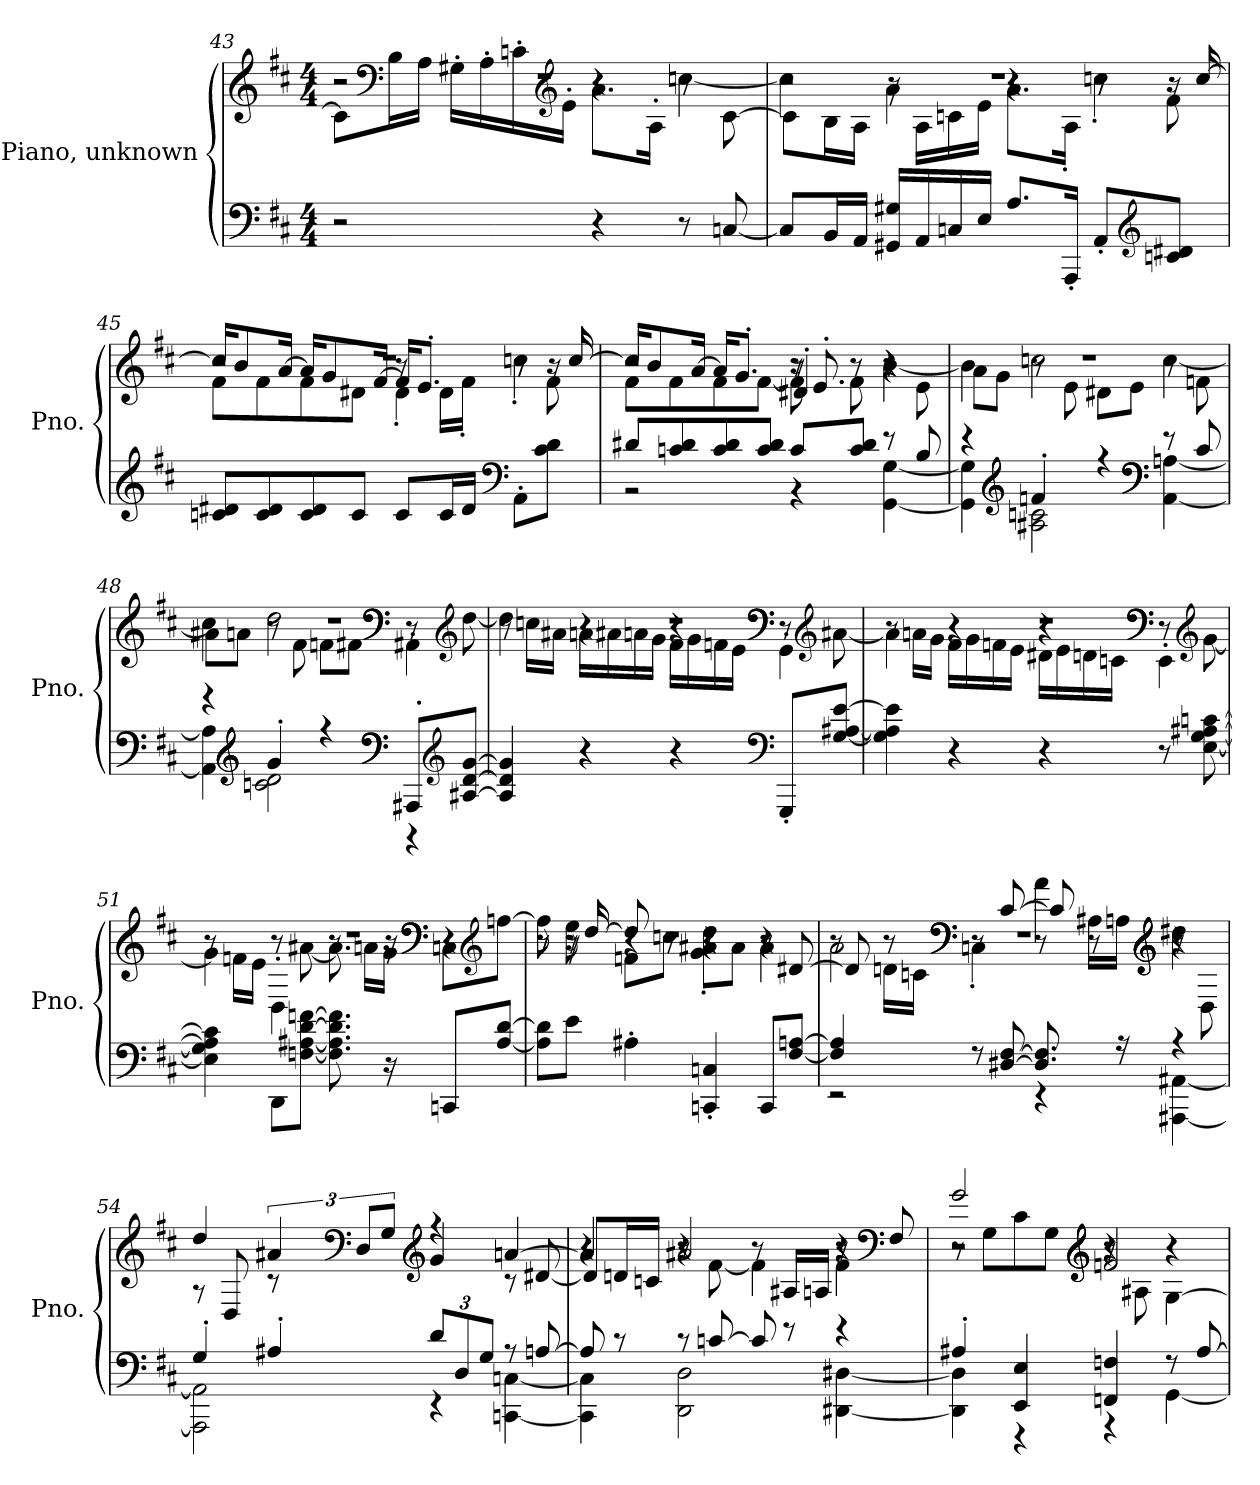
**kern	**kern
*part1	*part1
*staff2	*staff1
*I"Piano, unknown	*
*I'Pno.	*
*clefF4	*clefG2
*k[f#c#]	*k[f#c#]
*M4/4	*M4/4
=43	=43
*	*^
*	*	*^
2r	1r	2r	8c\L]
*	*clefF4	*	*
.	.	.	16B\L
.	.	.	16A\JJ
.	.	.	16G#X'\LL
.	.	.	16A'\
.	.	.	16cn'\
*	*clefG2	*	*
.	.	.	16e'\JJ
4r	.	4r	8.a'\L
.	.	.	16A'\Jk
8r	.	[4ccn\	8r
[8Cn/	.	.	[8c\
!!LO:PB:g=z
=44	=44	=44	=44
*	*	*	*^
8C/L]	1r	4cc\]	2r	8c\L]
16BB/L	.	.	.	16B\L
16AA/JJ	.	.	.	16A\JJ
16GG#X/ 16G#X/LL	.	4a\	.	16r
16AA/	.	.	.	16A\LL
16Cn/	.	.	.	16cn\
16E/JJ	.	.	.	16e\JJ
8.A/L	.	4r	4r	8.a\L
16AAA'/Jk	.	.	.	16A'\Jk
8AA'/L	.	8r	8r	4ccn'\
*clefG2	*	*	*	*
8cn/ 8d#X/J	.	8f#\	16r	.
.	.	.	[16cc/	.
=45	=45	=45	=45	=45
8cn/ 8d#X/L	1r	8f#\L	16cc/KL]	2r
.	.	.	8b/	.
8c/ 8d#/	.	8f#\	.	.
.	.	.	[16a/Jk	.
8c/ 8d#/	.	8f#\	16a/KL]	.
.	.	.	8g/	.
8c/J	.	8d#X\J	.	.
.	.	.	[16f#/Jk	.
8c/L	.	4d#'\	16f#/KL]	8r
.	.	.	8.e'/J	.
16c/L	.	.	.	16d#\LL
16d#/JJ	.	.	.	16f#'\JJ
*clefF4	*	*	*	*
8AA'\L	.	8r	8r	4ccn'\
8c\ 8d#\J	.	8f#\	16r	.
.	.	.	[16cc/	.
!!LO:LB:g=z	!!	!!	!!
=46	=46	=46	=46	=46
*^	*	*	*	*
8d#X/L	2r	2r	8f#\L	16cc/KL]	2r
.	.	.	.	8b/	.
8cn/ 8d#/	.	.	8f#\	.	.
.	.	.	.	[16a/Jk	.
8c/ 8d#/	.	.	8f#\	16a/KL]	.
.	.	.	.	8.g'/J	.
8c/ 8d#/J	.	.	[8f#\J	.	.
8c/L	4r	16r	8f#\]	4d#X'/	8r
.	.	8.e'/	.	.	.
8c/ 8d#/J	.	.	8r	.	8f#\
8r	[4GG\ [4G\	4r	[4b\	4r	8r
8B/	.	.	.	.	8e\
*	*	*	*	*v	*v
=47	=47	=47	=47	=47
4r	4GG\] 4G\]	1r	4b\]	8a\L
.	.	.	.	8g\J
*clefG2	*	*	*	*
4fn'/	2A#X\ 2cn\	.	2ccn\	8r
.	.	.	.	8e\
4r	.	.	.	8d#X\L
.	.	.	.	8e\J
*clefF4	*	*	*	*
8r	[4AA\ [4An\	.	[4cc\	8r
8c/	.	.	.	8fn\
!!LO:LB:g=z	!!	!!
=48	=48	=48	=48	=48
4r	4AA\] 4A\]	1r	4cc\]	8a#X\L
.	.	.	.	8an\J
*clefG2	*	*	*	*
4g'/	2cn\ 2d\	.	2dd\	8r
.	.	.	.	8f#\
4r	.	.	.	8fn\L
.	.	.	.	8f#X\J
*clefF4	*	*clefF4	*	*
8AAA#X'/L	4r	.	8r	4AA#X'\
*clefG2	*	*clefG2	*	*
[8A#X/ [8d/ [8g/J	.	.	[8dd\	.
*v	*v	*	*	*
=49	=49	=49	=49
4A#/] 4d/] 4g/]	1r	4dd\]	8r
.	.	.	16ccn\LL
.	.	.	16a#X\JJ
4r	.	4r	16an\LL
.	.	.	16a#X\
.	.	.	16an\
.	.	.	16g\JJ
4r	.	4r	16f#\LL
.	.	.	16g\
.	.	.	16fn\
.	.	.	16e\JJ
*clefF4	*clefF4	*	*
8GGG'/L	.	8r	4GG'\
*	*clefG2	*	*
[8G/ [8A#X/ [8e/J	.	[8a#X\	.
!!LO:LB:g=z	!!	!!
=50	=50	=50	=50
4G\] 4A#\] 4e\]	1r	4a#\]	8r
.	.	.	16an\LL
.	.	.	16g\JJ
4r	.	4r	16f#\LL
.	.	.	16g\
.	.	.	16fn\
.	.	.	16e\JJ
4r	.	4r	16d#X\LL
.	.	.	16e\
.	.	.	16dn\
.	.	.	16cn\JJ
*	*clefF4	*	*
8r	.	8r	4EE'\
*	*clefG2	*	*
[8E\ [8G\ [8A#X\ [8cn\	.	[8g\	.
=51	=51	=51	=51
4E\] 4G\] 4A#\] 4c\]	1r	4g\]	8r
.	.	.	16fn\LL
.	.	.	16e\JJ
8DD\L	.	8r	4D'\
[8Fn\ [8A#X\ [8d\ [8fn\J	.	[8a#X\	.
8.F\] 8.A#\] 8.d\] 8.f\]	.	8.a#\]	8r
.	.	.	16an\LL
16r	.	16r	16g\JJ
*	*clefF4	*	*
8CCn/L	.	4r	8Cn\L
*	*clefG2	*	*
[8A#/ [8d/J	.	.	[8ffn\J
!!LO:LB:g=z
=52	=52	=52	=52
*	*	*	*^
8A#\] 8d\]L	1r	8r	8r	8ff\]
8e\J	.	8ee\	16r	8r
.	.	.	[16dd/	.
4A#X'\	.	4r	8dd/]	8fn\L
.	.	.	8r	8ccn\J
4CCn/' 4Cn/'	.	4r	4r	8g\' 8a#X\' 8dd\'L
.	.	.	.	8a#\J
8CC/L	.	4a#\	8r	4r
[8F#/ [8An/J	.	.	[8d#X/	.
=53	=53	=53	=53	=53
*^	*	*	*	*
4F#/] 4A/]	2r	1r	2a\	8d#/]	8r
.	.	.	.	8r	16dn\LL
.	.	.	.	.	16cn\JJ
*	*	*clefF4	*	*	*
8r	.	.	.	8r	4Cn'\
[8D#X/ [8F#/	.	.	.	[8c/	.
8.D#/] 8.F#/]	4r	.	4a\	8c/]	8r
.	.	.	.	8r	16A#X\LL
16r	.	.	.	.	16An\JJ
*	*	*clefG2	*	*	*
4r	[4AAA#X\ [4AA#X\	.	4dd#X\	4r	8r
.	.	.	.	.	8D\
*	*	*	*v	*v	*v
!!LO:LB:g=z
=54	=54	=54	=54
4G'/	2AAA#\] 2AA#\]	4dd/	8r
.	.	.	8D/
4A#X'/	.	4a#X/	12r
*	*	*clefF4	*
.	.	.	12D/L
.	.	.	12G/J
*	*	*clefG2	*
*Xbrackettup	*	*	*
12d/L	4r	4r	4g/
12D/	.	.	.
12G/J	.	.	.
8r	[4CCn\ [4Cn\	[4an/	8r
[8An/	.	.	[8d#X/
=55	=55	=55	=55
*	*	*	*^
8A/]	4CC\] 4C\]	4a/]	4r	8d#/L]
8r	.	.	.	16dn/L
.	.	.	.	16cn/JJ
8r	2DD\ 2D\	2a#X/	8r	4r
[8cn/	.	.	[8f#\	.
8c/]	.	.	4f#\]	8r
8r	.	.	.	16A#X/LL
.	.	.	.	16An/JJ
4r	[4DD#X\ [4D#X\	4r	4f#\	8r
*	*	*clefF4	*	*
.	.	.	.	8F#/
!!LO:PB:g=z	!!	!!
=56	=56	=56	=56	=56
4A#X'/	4DD#\] 4D#\]	2g/	8r	2r
.	.	.	8G\L	.
4EE/ 4E/	4r	.	8c#\	.
.	.	.	8G\J	.
*	*	*clefG2	*	*
4FFn/ 4Fn/	4r	2fn/	8r	4r
.	.	.	8A#X\	.
8r	[4GG\	.	4r	[4G\
[8A#/	.	.	.	.
*v	*v	*	*	*
*	*v	*v	*v
=	=
*-	*-
